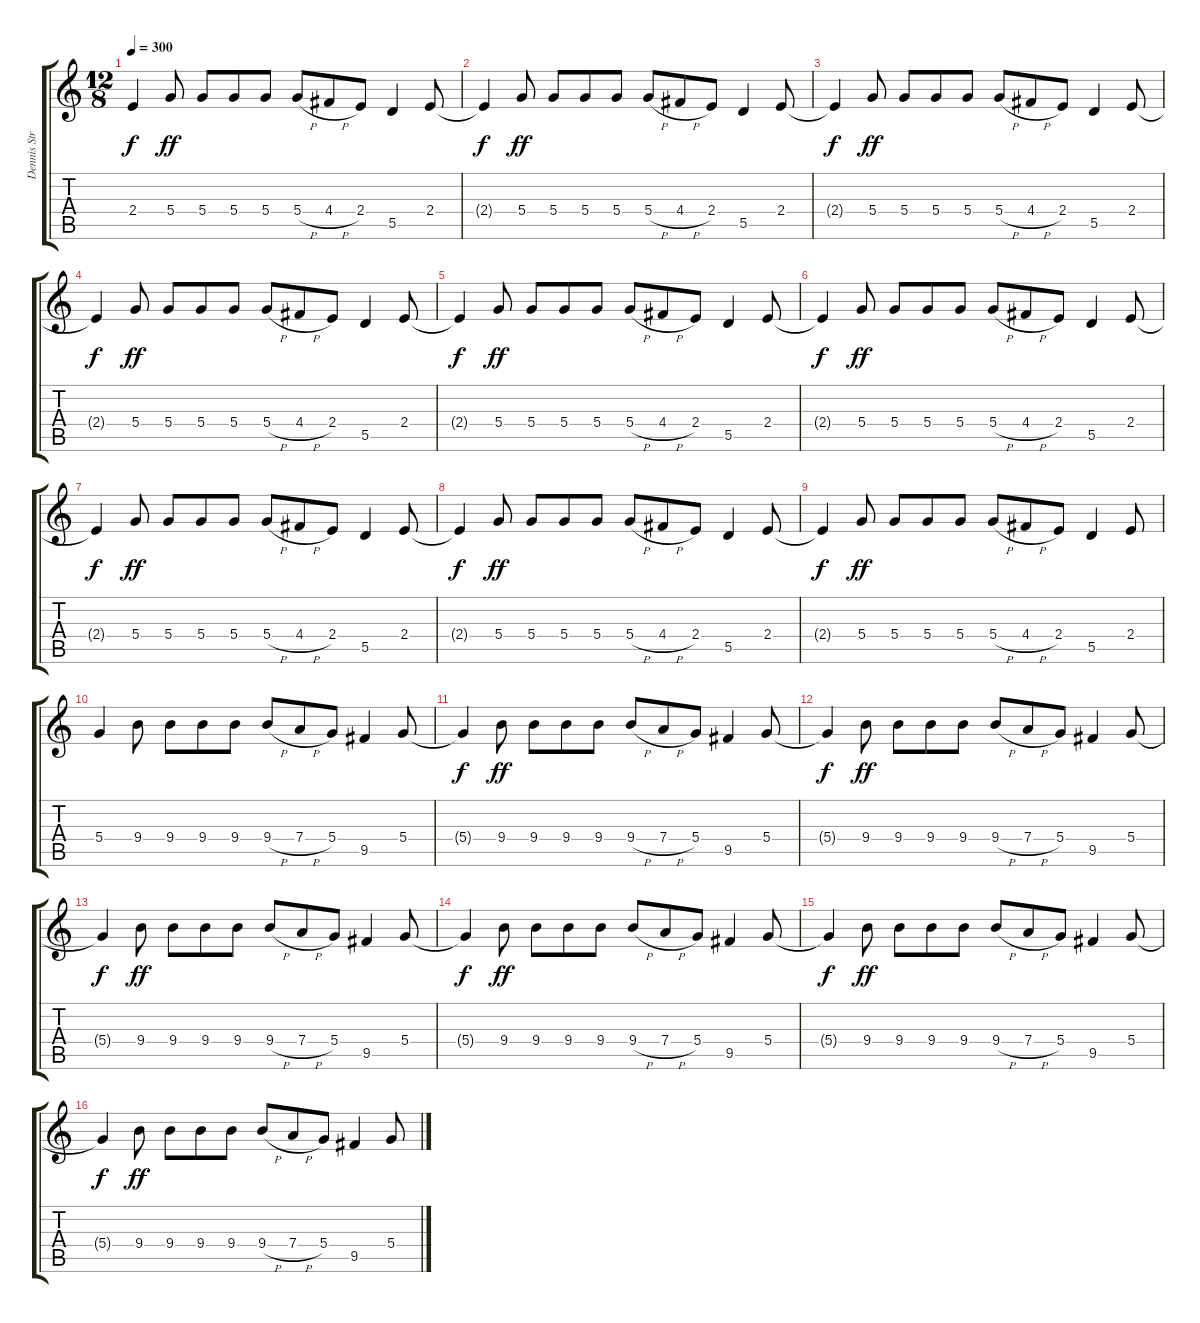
\track ("Dennis Stratton" "Dennis Str") {instrument overdrivenguitar}
\staff {score tabs}
\tuning (E4 B3 G3 D3 A2 E2) {hide}
\ts (12 8)
\tempo 300
\clef g2
\ks c
2.4{t}.4{dy f} 5.4.8{dy ff} 5.4.8 5.4.8 5.4.8 5.4{h}.8 4.4{h}.8 2.4.8 5.5.4 2.4.8 |
2.4{t}.4{dy f} 5.4.8{dy ff} 5.4.8 5.4.8 5.4.8 5.4{h}.8 4.4{h}.8 2.4.8 5.5.4 2.4.8 |
2.4{t}.4{dy f} 5.4.8{dy ff} 5.4.8 5.4.8 5.4.8 5.4{h}.8 4.4{h}.8 2.4.8 5.5.4 2.4.8 |
2.4{t}.4{dy f} 5.4.8{dy ff} 5.4.8 5.4.8 5.4.8 5.4{h}.8 4.4{h}.8 2.4.8 5.5.4 2.4.8 |
2.4{t}.4{dy f} 5.4.8{dy ff} 5.4.8 5.4.8 5.4.8 5.4{h}.8 4.4{h}.8 2.4.8 5.5.4 2.4.8 |
2.4{t}.4{dy f} 5.4.8{dy ff} 5.4.8 5.4.8 5.4.8 5.4{h}.8 4.4{h}.8 2.4.8 5.5.4 2.4.8 |
2.4{t}.4{dy f} 5.4.8{dy ff} 5.4.8 5.4.8 5.4.8 5.4{h}.8 4.4{h}.8 2.4.8 5.5.4 2.4.8 |
2.4{t}.4{dy f} 5.4.8{dy ff} 5.4.8 5.4.8 5.4.8 5.4{h}.8 4.4{h}.8 2.4.8 5.5.4 2.4.8 |
2.4{t}.4{dy f} 5.4.8{dy ff} 5.4.8 5.4.8 5.4.8 5.4{h}.8 4.4{h}.8 2.4.8 5.5.4 2.4.8 |
5.4.4 9.4.8 9.4.8 9.4.8 9.4.8 9.4{h}.8 7.4{h}.8 5.4.8 9.5.4 5.4.8 |
5.4{t}.4{dy f} 9.4.8{dy ff} 9.4.8 9.4.8 9.4.8 9.4{h}.8 7.4{h}.8 5.4.8 9.5.4 5.4.8 |
5.4{t}.4{dy f} 9.4.8{dy ff} 9.4.8 9.4.8 9.4.8 9.4{h}.8 7.4{h}.8 5.4.8 9.5.4 5.4.8 |
5.4{t}.4{dy f} 9.4.8{dy ff} 9.4.8 9.4.8 9.4.8 9.4{h}.8 7.4{h}.8 5.4.8 9.5.4 5.4.8 |
5.4{t}.4{dy f} 9.4.8{dy ff} 9.4.8 9.4.8 9.4.8 9.4{h}.8 7.4{h}.8 5.4.8 9.5.4 5.4.8 |
5.4{t}.4{dy f} 9.4.8{dy ff} 9.4.8 9.4.8 9.4.8 9.4{h}.8 7.4{h}.8 5.4.8 9.5.4 5.4.8 |
5.4{t}.4{dy f} 9.4.8{dy ff} 9.4.8 9.4.8 9.4.8 9.4{h}.8 7.4{h}.8 5.4.8 9.5.4 5.4.8
